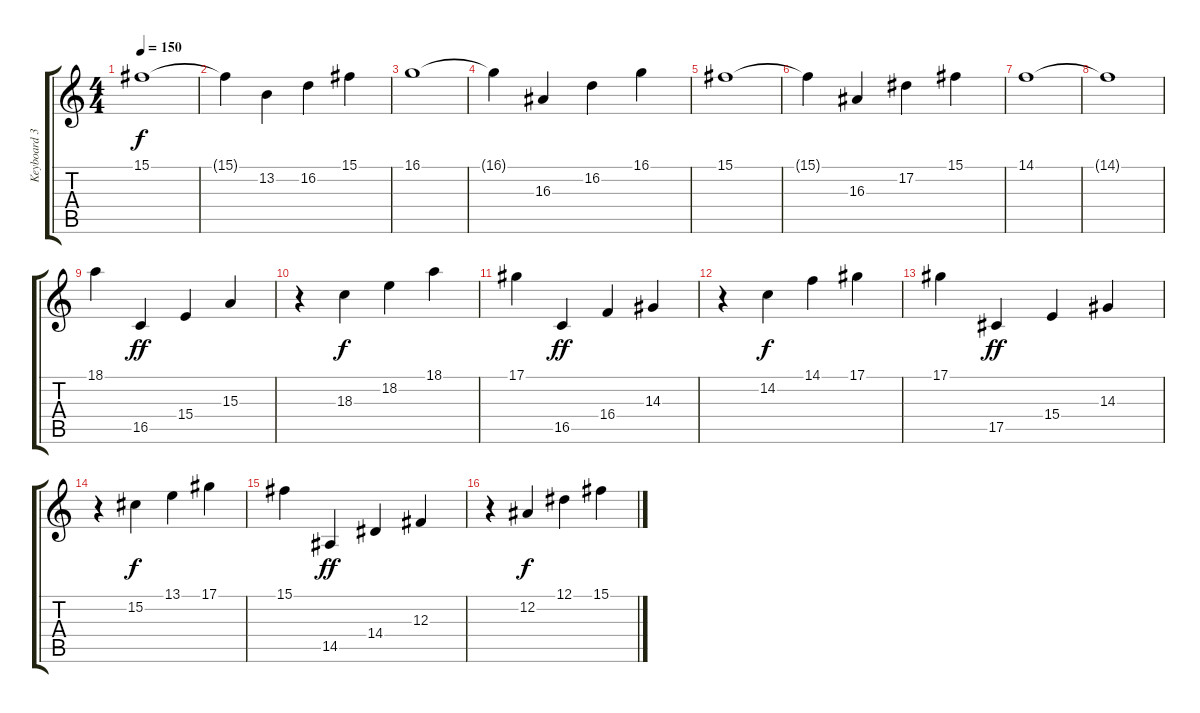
\track ("Keyboard 3" "Keyboard 3") {instrument stringensemble1}
\staff {score tabs}
\tuning (Eb4 Bb3 Gb3 Db3 Ab2 Eb2) {hide}
\ts (4 4)
\tempo 150
\clef g2
\ks c
15.1.1{dy f} |
15.1{t}.4 13.2.4 16.2.4 15.1.4 |
16.1.1 |
16.1{t}.4 16.3.4 16.2.4 16.1.4 |
15.1.1 |
15.1{t}.4 16.3.4 17.2.4 15.1.4 |
14.1.1 |
14.1{t}.1 |
18.1.4 16.5.4{dy ff} 15.4.4 15.3.4 |
r.4 18.3.4{dy f} 18.2.4 18.1.4 |
17.1.4 16.5.4{dy ff} 16.4.4 14.3.4 |
r.4 14.2.4{dy f} 14.1.4 17.1.4 |
17.1.4 17.5.4{dy ff} 15.4.4 14.3.4 |
r.4 15.2.4{dy f} 13.1.4 17.1.4 |
15.1.4 14.5.4{dy ff} 14.4.4 12.3.4 |
r.4 12.2.4{dy f} 12.1.4 15.1.4
